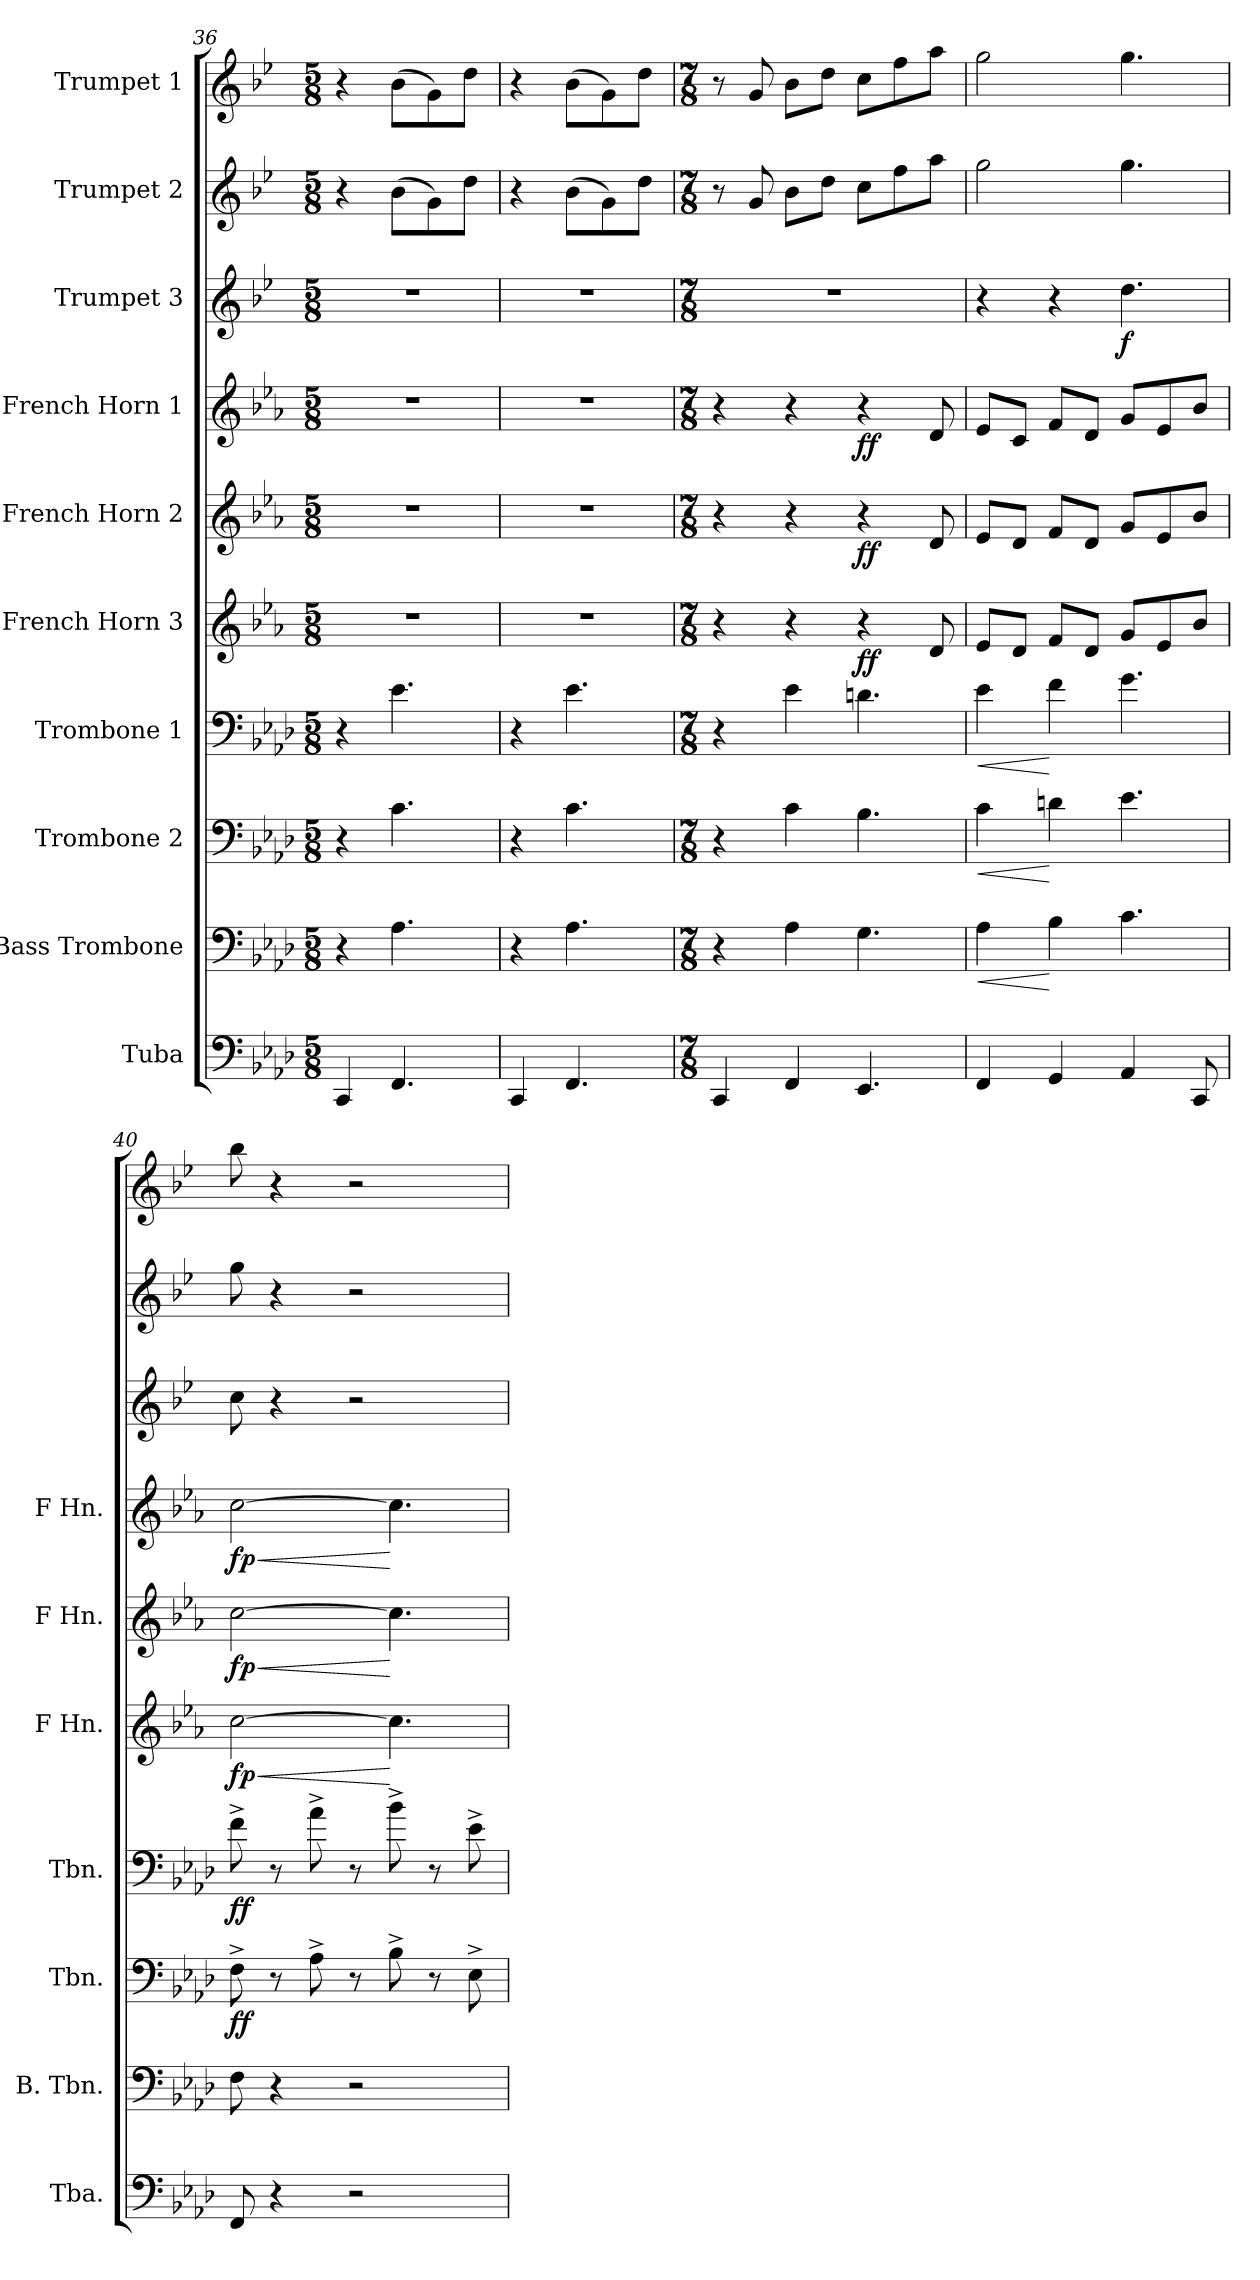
**kern	**kern	**dynam	**kern	**dynam	**kern	**dynam	**kern	**dynam	**kern	**dynam	**kern	**dynam	**kern	**dynam	**kern	**kern
*part10	*part9	*part9	*part8	*part8	*part7	*part7	*part6	*part6	*part5	*part5	*part4	*part4	*part3	*part3	*part2	*part1
*staff10	*staff9	*staff9	*staff8	*staff8	*staff7	*staff7	*staff6	*staff6	*staff5	*staff5	*staff4	*staff4	*staff3	*staff3	*staff2	*staff1
*I"Tuba	*I"Bass Trombone	*	*I"Trombone 2	*	*I"Trombone 1	*	*I"French Horn 3	*	*I"French Horn 2	*	*I"French Horn 1	*	*I"Trumpet 3	*	*I"Trumpet 2	*I"Trumpet 1
*I'Tba.	*I'B. Tbn.	*	*I'Tbn.	*	*I'Tbn.	*	*I'F Hn.	*	*I'F Hn.	*	*I'F Hn.	*	*	*	*	*
*clefF4	*clefF4	*	*clefF4	*	*clefF4	*	*clefG2	*	*clefG2	*	*clefG2	*	*clefG2	*	*clefG2	*clefG2
*	*	*	*	*	*	*	*ITrd4c7	*	*ITrd4c7	*	*ITrd4c7	*	*ITrd1c2	*	*ITrd1c2	*ITrd1c2
*k[b-e-a-d-]	*k[b-e-a-d-]	*	*k[b-e-a-d-]	*	*k[b-e-a-d-]	*	*k[b-e-a-d-]	*	*k[b-e-a-d-]	*	*k[b-e-a-d-]	*	*k[b-e-a-d-]	*	*k[b-e-a-d-]	*k[b-e-a-d-]
*M5/8	*M5/8	*	*M5/8	*	*M5/8	*	*M5/8	*	*M5/8	*	*M5/8	*	*M5/8	*	*M5/8	*M5/8
=36	=36	=36	=36	=36	=36	=36	=36	=36	=36	=36	=36	=36	=36	=36	=36	=36
4CC/	4r	.	4r	.	4r	.	8%5r	.	8%5r	.	8%5r	.	8%5r	.	4r	4r
4.FF/	4.A-\	.	4.c\	.	4.e-\	.	.	.	.	.	.	.	.	.	(8a-\L	(8a-\L
.	.	.	.	.	.	.	.	.	.	.	.	.	.	.	8f\)	8f\)
.	.	.	.	.	.	.	.	.	.	.	.	.	.	.	8cc\J	8cc\J
!!LO:PB:g=z
=37	=37	=37	=37	=37	=37	=37	=37	=37	=37	=37	=37	=37	=37	=37	=37	=37
4CC/	4r	.	4r	.	4r	.	8%5r	.	8%5r	.	8%5r	.	8%5r	.	4r	4r
4.FF/	4.A-\	.	4.c\	.	4.e-\	.	.	.	.	.	.	.	.	.	(8a-\L	(8a-\L
.	.	.	.	.	.	.	.	.	.	.	.	.	.	.	8f\)	8f\)
.	.	.	.	.	.	.	.	.	.	.	.	.	.	.	8cc\J	8cc\J
=38	=38	=38	=38	=38	=38	=38	=38	=38	=38	=38	=38	=38	=38	=38	=38	=38
*M7/8	*M7/8	*	*M7/8	*	*M7/8	*	*M7/8	*	*M7/8	*	*M7/8	*	*M7/8	*	*M7/8	*M7/8
4CC/	4r	.	4r	.	4r	.	4r	.	4r	.	4r	.	2..r	.	8r	8r
.	.	.	.	.	.	.	.	.	.	.	.	.	.	.	8f/	8f/
4FF/	4A-\	.	4c\	.	4e-\	.	4r	.	4r	.	4r	.	.	.	8a-\L	8a-\L
.	.	.	.	.	.	.	.	.	.	.	.	.	.	.	8cc\J	8cc\J
!	!	!	!	!	!	!	!	!LO:DY:b	!	!LO:DY:b	!	!LO:DY:b	!	!	!	!
4.EE-/	4.G\	.	4.B-\	.	4.dn\	.	4r	ff	4r	ff	4r	ff	.	.	8b-\L	8b-\L
.	.	.	.	.	.	.	.	.	.	.	.	.	.	.	8ee-\	8ee-\
.	.	.	.	.	.	.	8G/	.	8G/	.	8G/	.	.	.	8gg\J	8gg\J
=39	=39	=39	=39	=39	=39	=39	=39	=39	=39	=39	=39	=39	=39	=39	=39	=39
!	!	!LO:HP:b	!	!LO:HP:b	!	!LO:HP:b	!	!	!	!	!	!	!	!	!	!
4FF/	4A-\	<	4c\	<	4e-\	<	8A-/L	.	8A-/L	.	8A-/L	.	4r	.	2ff\	2ff\
.	.	.	.	.	.	.	8G/J	.	8G/J	.	8F/J	.	.	.	.	.
4GG/	4B-\	[	4dn\	[	4f\	[	8B-/L	.	8B-/L	.	8B-/L	.	4r	.	.	.
.	.	.	.	.	.	.	8G/J	.	8G/J	.	8G/J	.	.	.	.	.
!	!	!	!	!	!	!	!	!	!	!	!	!	!	!LO:DY:b	!	!
4AA-/	4.c\	.	4.e-\	.	4.g\	.	8c/L	.	8c/L	.	8c/L	.	4.cc\	f	4.ff\	4.ff\
.	.	.	.	.	.	.	8A-/	.	8A-/	.	8A-/	.	.	.	.	.
8CC/	.	.	.	.	.	.	8e-/J	.	8e-/J	.	8e-/J	.	.	.	.	.
=40	=40	=40	=40	=40	=40	=40	=40	=40	=40	=40	=40	=40	=40	=40	=40	=40
!	!	!	!	!LO:DY:b	!	!LO:DY:b	!	!LO:HP:b	!	!LO:HP:b	!	!LO:HP:b	!	!	!	!
!	!	!	!	!	!	!	!	!LO:DY:n=1:b	!	!LO:DY:n=1:b	!	!LO:DY:n=1:b	!	!	!	!
8FF/	8F\	.	8F^\	ff	8f^\	ff	[2f\	< fp	[2f\	< fp	[2f\	< fp	8b-\	.	8ff\	8aa-\
4r	4r	.	8r	.	8r	.	.	.	.	.	.	.	4r	.	4r	4r
.	.	.	8A-^\	.	8a-^\	.	.	.	.	.	.	.	.	.	.	.
2r	2r	.	8r	.	8r	.	.	.	.	.	.	.	2r	.	2r	2r
.	.	.	8B-^\	.	8b-^\	.	4.f\]	[	4.f\]	[	4.f\]	[	.	.	.	.
.	.	.	8r	.	8r	.	.	.	.	.	.	.	.	.	.	.
.	.	.	8E-^\	.	8e-^\	.	.	.	.	.	.	.	.	.	.	.
=	=	=	=	=	=	=	=	=	=	=	=	=	=	=	=	=
*-	*-	*-	*-	*-	*-	*-	*-	*-	*-	*-	*-	*-	*-	*-	*-	*-
